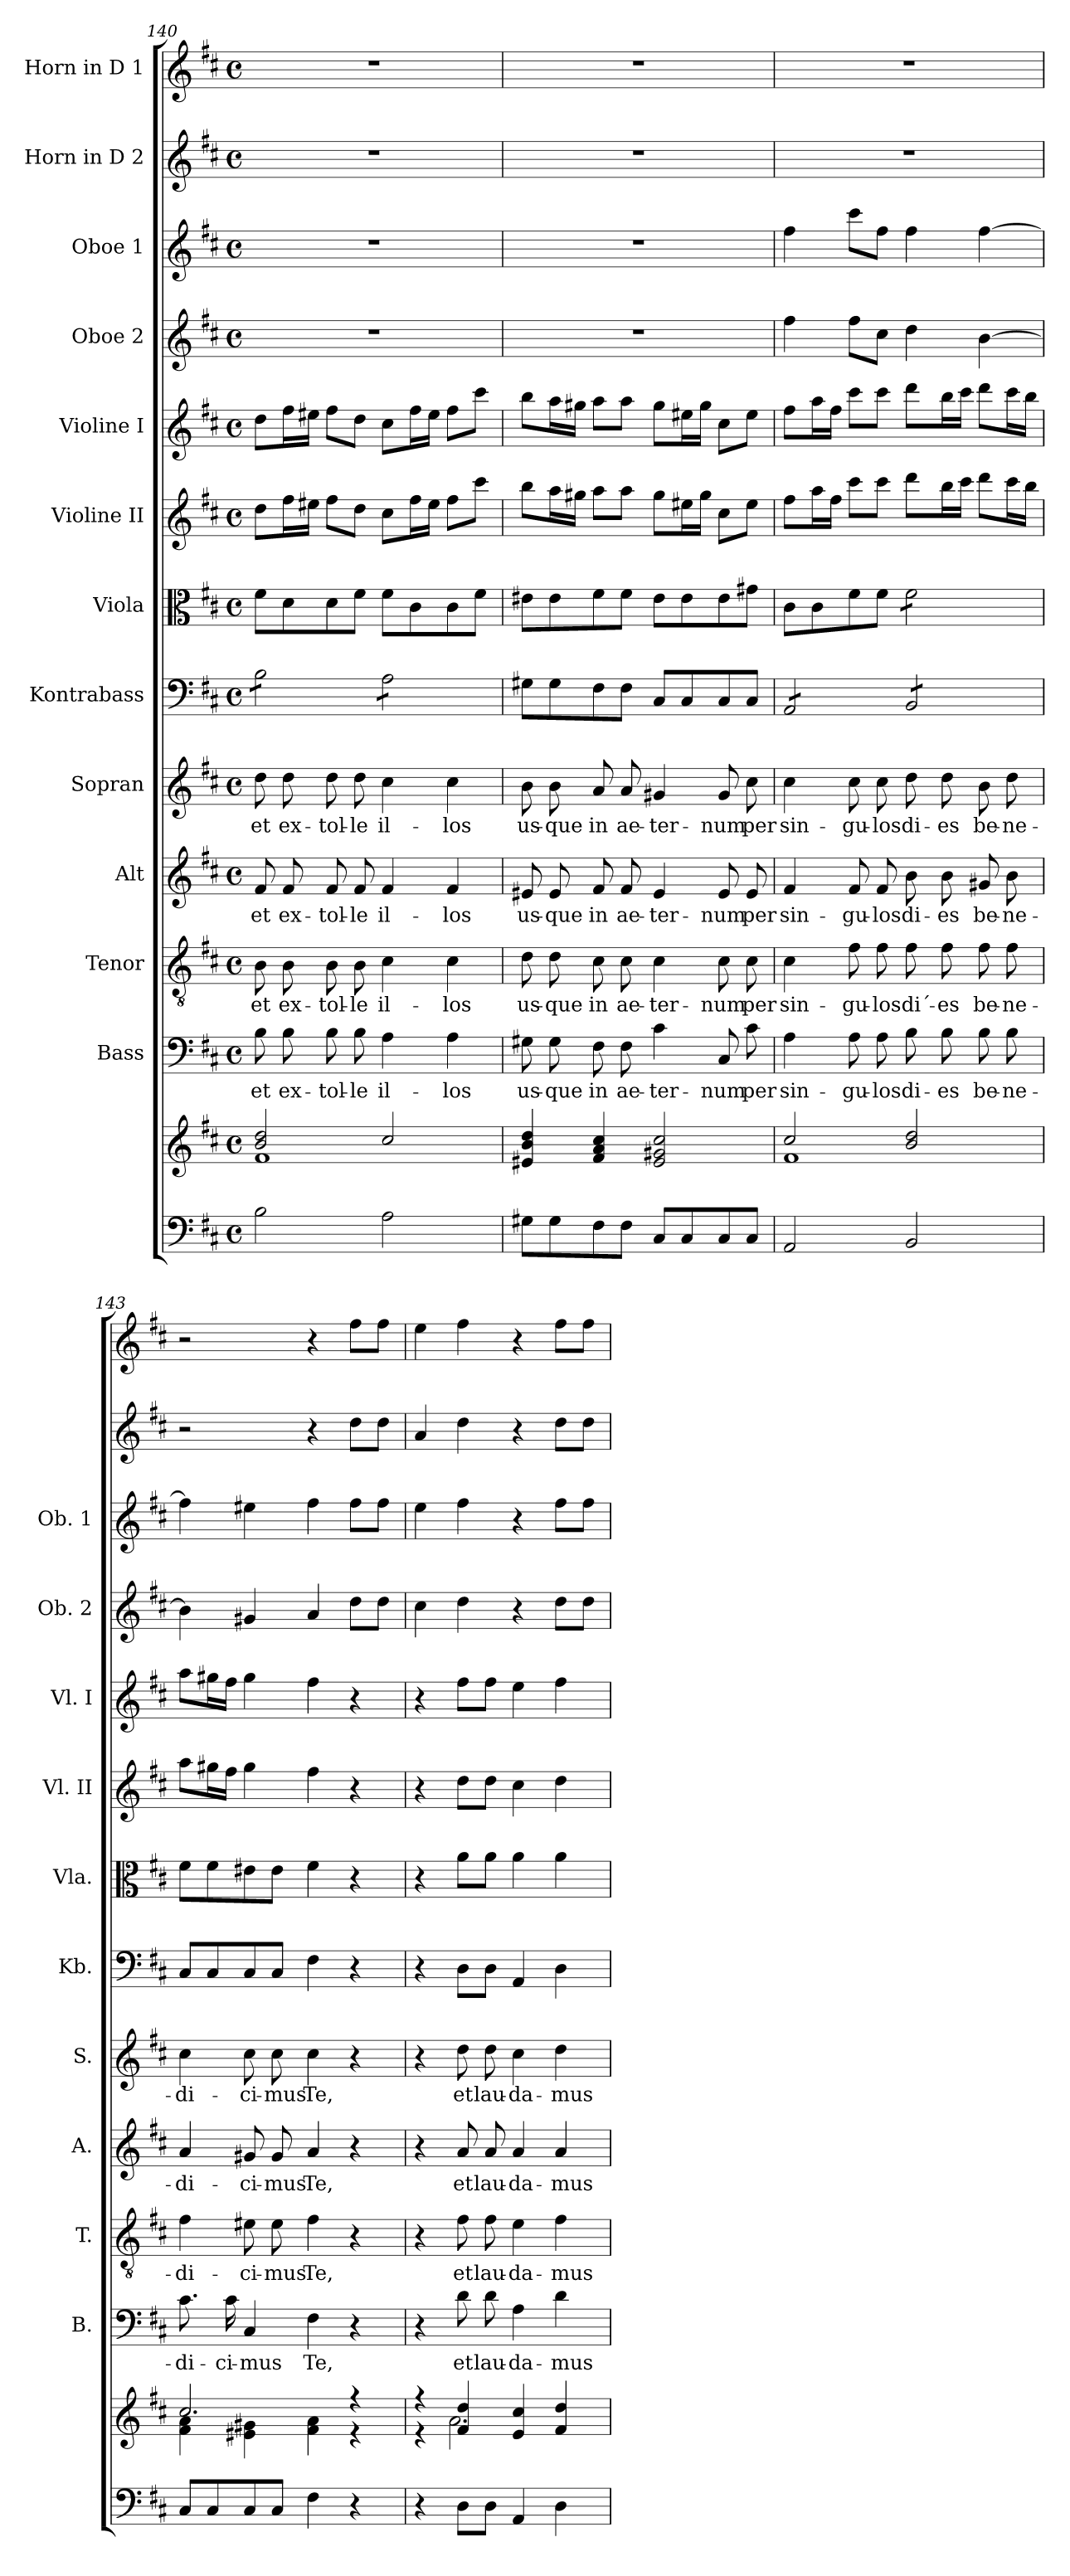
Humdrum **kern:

**kern	**kern	**kern	**text	**kern	**text	**kern	**text	**kern	**text	**kern	**kern	**kern	**kern	**kern	**kern	**kern	**kern
*part13	*part13	*part12	*part12	*part11	*part11	*part10	*part10	*part9	*part9	*part8	*part7	*part6	*part5	*part4	*part3	*part2	*part1
*staff14	*staff13	*staff12	*staff12	*staff11	*staff11	*staff10	*staff10	*staff9	*staff9	*staff8	*staff7	*staff6	*staff5	*staff4	*staff3	*staff2	*staff1
*	*	*I"Bass	*	*I"Tenor	*	*I"Alt	*	*I"Sopran	*	*I"Kontrabass	*I"Viola	*I"Violine II	*I"Violine I	*I"Oboe 2	*I"Oboe 1	*I"Horn in D 2	*I"Horn in D 1
*	*	*I'B.	*	*I'T.	*	*I'A.	*	*I'S.	*	*I'Kb.	*I'Vla.	*I'Vl. II	*I'Vl. I	*I'Ob. 2	*I'Ob. 1	*	*
!!LO:PB:g=z
*clefF4	*clefG2	*clefF4	*	*clefGv2	*	*clefG2	*	*clefG2	*	*clefF4	*clefC3	*clefG2	*clefG2	*clefG2	*clefG2	*clefG2	*clefG2
*	*	*	*	*	*	*	*	*	*	*ITrd7c12	*	*	*	*	*	*ITrd7c12	*ITrd7c12
*k[f#c#]	*k[f#c#]	*k[f#c#]	*	*k[f#c#]	*	*k[f#c#]	*	*k[f#c#]	*	*k[f#c#]	*k[f#c#]	*k[f#c#]	*k[f#c#]	*k[f#c#]	*k[f#c#]	*k[f#c#]	*k[f#c#]
*D:	*D:	*D:	*	*D:	*	*D:	*	*D:	*	*D:	*D:	*D:	*D:	*D:	*D:	*D:	*D:
*M4/4	*M4/4	*M4/4	*	*M4/4	*	*M4/4	*	*M4/4	*	*M4/4	*M4/4	*M4/4	*M4/4	*M4/4	*M4/4	*M4/4	*M4/4
*met(c)	*met(c)	*met(c)	*	*met(c)	*	*met(c)	*	*met(c)	*	*met(c)	*met(c)	*met(c)	*met(c)	*met(c)	*met(c)	*met(c)	*met(c)
=140	=140	=140	=140	=140	=140	=140	=140	=140	=140	=140	=140	=140	=140	=140	=140	=140	=140
*	*^	*	*	*	*	*	*	*	*	*	*	*	*	*	*	*	*
!	!	!	!	!LO:LY:b	!	!LO:LY:b	!	!LO:LY:b	!	!LO:LY:b	!	!	!	!	!	!	!	!
*	*	*	*	*	*	*	*	*	*	*	*tremolo	*	*	*	*	*	*	*
2B\	2b/ 2dd/	1f#	8B\	et	8B\	et	8f#/	et	8dd\	et	8BB\L	8f#\L	8dd\L	8dd\L	1r	1r	1r	1r
!	!	!	!	!LO:LY:b	!	!LO:LY:b	!	!LO:LY:b	!	!LO:LY:b	!	!	!	!	!	!	!	!
.	.	.	8B\	ex-	8B\	ex-	8f#/	ex-	8dd\	ex-	8BB\	8d\	16ff#\L	16ff#\L	.	.	.	.
.	.	.	.	.	.	.	.	.	.	.	.	.	16ee#X\JJ	16ee#X\JJ	.	.	.	.
!	!	!	!	!LO:LY:b	!	!LO:LY:b	!	!LO:LY:b	!	!LO:LY:b	!	!	!	!	!	!	!	!
.	.	.	8B\	-tol-	8B\	-tol-	8f#/	-tol-	8dd\	-tol-	8BB\	8d\	8ff#\L	8ff#\L	.	.	.	.
!	!	!	!	!LO:LY:b	!	!LO:LY:b	!	!LO:LY:b	!	!LO:LY:b	!	!	!	!	!	!	!	!
.	.	.	8B\	-le	8B\	-le	8f#/	-le	8dd\	-le	8BB\J	8f#\J	8dd\J	8dd\J	.	.	.	.
!	!	!	!	!LO:LY:b	!	!LO:LY:b	!	!LO:LY:b	!	!LO:LY:b	!	!	!	!	!	!	!	!
2A\	2cc#/	.	4A\	il-	4c#\	il-	4f#/	il-	4cc#\	il-	8AA\L	8f#\L	8cc#\L	8cc#\L	.	.	.	.
.	.	.	.	.	.	.	.	.	.	.	8AA\	8c#\	16ff#\L	16ff#\L	.	.	.	.
.	.	.	.	.	.	.	.	.	.	.	.	.	16ee#\JJ	16ee#\JJ	.	.	.	.
!	!	!	!	!LO:LY:b	!	!LO:LY:b	!	!LO:LY:b	!	!LO:LY:b	!	!	!	!	!	!	!	!
.	.	.	4A\	-los	4c#\	-los	4f#/	-los	4cc#\	-los	8AA\	8c#\	8ff#\L	8ff#\L	.	.	.	.
.	.	.	.	.	.	.	.	.	.	.	8AA\J	8f#\J	8ccc#\J	8ccc#\J	.	.	.	.
*	*	*	*	*	*	*	*	*	*	*	*Xtremolo	*	*	*	*	*	*	*
*	*v	*v	*	*	*	*	*	*	*	*	*	*	*	*	*	*	*	*
=141	=141	=141	=141	=141	=141	=141	=141	=141	=141	=141	=141	=141	=141	=141	=141	=141	=141
!	!	!	!LO:LY:b	!	!LO:LY:b	!	!LO:LY:b	!	!LO:LY:b	!	!	!	!	!	!	!	!
8G#X\L	4e#X/ 4b/ 4dd/	8G#X\	us-	8d\	us-	8e#X/	us-	8b\	us-	8GG#X\L	8e#X\L	8bb\L	8bb\L	1r	1r	1r	1r
!	!	!	!LO:LY:b	!	!LO:LY:b	!	!LO:LY:b	!	!LO:LY:b	!	!	!	!	!	!	!	!
8G#\	.	8G#\	-que	8d\	-que	8e#/	-que	8b\	-que	8GG#\	8e#\	16aa\L	16aa\L	.	.	.	.
.	.	.	.	.	.	.	.	.	.	.	.	16gg#X\JJ	16gg#X\JJ	.	.	.	.
!	!	!	!LO:LY:b	!	!LO:LY:b	!	!LO:LY:b	!	!LO:LY:b	!	!	!	!	!	!	!	!
8F#\	4f#/ 4a/ 4cc#/	8F#\	in	8c#\	in	8f#/	in	8a/	in	8FF#\	8f#\	8aa\L	8aa\L	.	.	.	.
!	!	!	!LO:LY:b	!	!LO:LY:b	!	!LO:LY:b	!	!LO:LY:b	!	!	!	!	!	!	!	!
8F#\J	.	8F#\	ae-	8c#\	ae-	8f#/	ae-	8a/	ae-	8FF#\J	8f#\J	8aa\J	8aa\J	.	.	.	.
!	!	!	!LO:LY:b	!	!LO:LY:b	!	!LO:LY:b	!	!LO:LY:b	!	!	!	!	!	!	!	!
8C#/L	2e#/ 2g#X/ 2cc#/	4c#\	-ter-	4c#\	-ter-	4e#/	-ter-	4g#X/	-ter-	8CC#/L	8e#\L	8gg#\L	8gg#\L	.	.	.	.
8C#/	.	.	.	.	.	.	.	.	.	8CC#/	8e#\	16ee#X\L	16ee#X\L	.	.	.	.
.	.	.	.	.	.	.	.	.	.	.	.	16gg#\JJ	16gg#\JJ	.	.	.	.
!	!	!	!LO:LY:b	!	!LO:LY:b	!	!LO:LY:b	!	!LO:LY:b	!	!	!	!	!	!	!	!
8C#/	.	8C#/	-num	8c#\	-num	8e#/	-num	8g#/	-num	8CC#/	8e#\	8cc#\L	8cc#\L	.	.	.	.
!	!	!	!LO:LY:b	!	!LO:LY:b	!	!LO:LY:b	!	!LO:LY:b	!	!	!	!	!	!	!	!
8C#/J	.	8c#\	per	8c#\	per	8e#/	per	8cc#\	per	8CC#/J	8g#X\J	8ee#\J	8ee#\J	.	.	.	.
=142	=142	=142	=142	=142	=142	=142	=142	=142	=142	=142	=142	=142	=142	=142	=142	=142	=142
*	*^	*	*	*	*	*	*	*	*	*	*	*	*	*	*	*	*
!	!	!	!	!LO:LY:b	!	!LO:LY:b	!	!LO:LY:b	!	!LO:LY:b	!	!	!	!	!	!	!	!
*	*	*	*	*	*	*	*	*	*	*	*tremolo	*	*	*	*	*	*	*
2AA/	2cc#/	1f#	4A\	sin-	4c#\	sin-	4f#/	sin-	4cc#\	sin-	8AAA/L	8c#\L	8ff#\L	8ff#\L	4ff#\	4ff#\	1r	1r
.	.	.	.	.	.	.	.	.	.	.	8AAA/	8c#\	16aa\L	16aa\L	.	.	.	.
.	.	.	.	.	.	.	.	.	.	.	.	.	16ff#\JJ	16ff#\JJ	.	.	.	.
!	!	!	!	!LO:LY:b	!	!LO:LY:b	!	!LO:LY:b	!	!LO:LY:b	!	!	!	!	!	!	!	!
.	.	.	8A\	-gu-	8f#\	-gu-	8f#/	-gu-	8cc#\	-gu-	8AAA/	8f#\	8ccc#\L	8ccc#\L	8ff#\L	8ccc#\L	.	.
!	!	!	!	!LO:LY:b	!	!LO:LY:b	!	!LO:LY:b	!	!LO:LY:b	!	!	!	!	!	!	!	!
.	.	.	8A\	-los	8f#\	-los	8f#/	-los	8cc#\	-los	8AAA/J	8f#\J	8ccc#\J	8ccc#\J	8cc#\J	8ff#\J	.	.
!	!	!	!	!LO:LY:b	!	!LO:LY:b	!	!LO:LY:b	!	!LO:LY:b	!	!	!	!	!	!	!	!
*	*	*	*	*	*	*	*	*	*	*	*	*tremolo	*	*	*	*	*	*
2BB/	2b/ 2dd/	.	8B\	di-	8f#\	di´-	8b\	di-	8dd\	di-	8BBB/L	8f#\L	8ddd\L	8ddd\L	4dd\	4ff#\	.	.
!	!	!	!	!LO:LY:b	!	!LO:LY:b	!	!LO:LY:b	!	!LO:LY:b	!	!	!	!	!	!	!	!
.	.	.	8B\	-es	8f#\	-es	8b\	-es	8dd\	-es	8BBB/	8f#\	16bb\L	16bb\L	.	.	.	.
.	.	.	.	.	.	.	.	.	.	.	.	.	16ccc#\JJ	16ccc#\JJ	.	.	.	.
!	!	!	!	!LO:LY:b	!	!LO:LY:b	!	!LO:LY:b	!	!LO:LY:b	!	!	!	!	!	!	!	!
.	.	.	8B\	be-	8f#\	be-	8g#X/	be-	8b\	be-	8BBB/	8f#\	8ddd\L	8ddd\L	[4b\	[4ff#\	.	.
!	!	!	!	!LO:LY:b	!	!LO:LY:b	!	!LO:LY:b	!	!LO:LY:b	!	!	!	!	!	!	!	!
.	.	.	8B\	-ne-	8f#\	-ne-	8b\	-ne-	8dd\	-ne-	8BBB/J	8f#\J	16ccc#\L	16ccc#\L	.	.	.	.
*	*	*	*	*	*	*	*	*	*	*	*	*Xtremolo	*	*	*	*	*	*
*	*	*	*	*	*	*	*	*	*	*	*Xtremolo	*	*	*	*	*	*	*
.	.	.	.	.	.	.	.	.	.	.	.	.	16bb\JJ	16bb\JJ	.	.	.	.
=143	=143	=143	=143	=143	=143	=143	=143	=143	=143	=143	=143	=143	=143	=143	=143	=143	=143	=143
!	!	!	!	!LO:LY:b	!	!LO:LY:b	!	!LO:LY:b	!	!LO:LY:b	!	!	!	!	!	!	!	!
8C#/L	2.cc#/	4f#\ 4a\	8.c#\	-di-	4f#\	-di-	4a/	-di-	4cc#\	-di-	8CC#/L	8f#\L	8aa\L	8aa\L	4b\]	4ff#\]	2r	2r
8C#/	.	.	.	.	.	.	.	.	.	.	8CC#/	8f#\	16gg#X\L	16gg#X\L	.	.	.	.
!	!	!	!	!LO:LY:b	!	!	!	!	!	!	!	!	!	!	!	!	!	!
.	.	.	16c#\	-ci-	.	.	.	.	.	.	.	.	16ff#\JJ	16ff#\JJ	.	.	.	.
!	!	!	!	!LO:LY:b	!	!LO:LY:b	!	!LO:LY:b	!	!LO:LY:b	!	!	!	!	!	!	!	!
8C#/	.	4e#X\ 4g#X\	4C#/	-mus	8e#X\	-ci-	8g#X/	-ci-	8cc#\	-ci-	8CC#/	8e#X\	4gg#\	4gg#\	4g#X/	4ee#X\	.	.
!	!	!	!	!	!	!LO:LY:b	!	!LO:LY:b	!	!LO:LY:b	!	!	!	!	!	!	!	!
8C#/J	.	.	.	.	8e#\	-mus	8g#/	-mus	8cc#\	-mus	8CC#/J	8e#\J	.	.	.	.	.	.
!	!	!	!	!LO:LY:b	!	!LO:LY:b	!	!LO:LY:b	!	!LO:LY:b	!	!	!	!	!	!	!	!
4F#\	.	4f#\ 4a\	4F#\	Te,	4f#\	Te,	4a/	Te,	4cc#\	Te,	4FF#\	4f#\	4ff#\	4ff#\	4a/	4ff#\	4r	4r
4r	4r	4r	4r	.	4r	.	4r	.	4r	.	4r	4r	4r	4r	8dd\L	8ff#\L	8d\L	8f#\L
.	.	.	.	.	.	.	.	.	.	.	.	.	.	.	8dd\J	8ff#\J	8d\J	8f#\J
!!LO:PB:g=z
=144	=144	=144	=144	=144	=144	=144	=144	=144	=144	=144	=144	=144	=144	=144	=144	=144	=144	=144
4r	4r	4r	4r	.	4r	.	4r	.	4r	.	4r	4r	4r	4r	4cc#\	4ee\	4A/	4e\
!	!	!	!	!LO:LY:b	!	!LO:LY:b	!	!LO:LY:b	!	!LO:LY:b	!	!	!	!	!	!	!	!
8D\L	4f#/ 4dd/	2.a\	8d\	et	8f#\	et	8a/	et	8dd\	et	8DD\L	8a\L	8dd\L	8ff#\L	4dd\	4ff#\	4d\	4f#\
!	!	!	!	!LO:LY:b	!	!LO:LY:b	!	!LO:LY:b	!	!LO:LY:b	!	!	!	!	!	!	!	!
8D\J	.	.	8d\	lau-	8f#\	lau-	8a/	lau-	8dd\	lau-	8DD\J	8a\J	8dd\J	8ff#\J	.	.	.	.
!	!	!	!	!LO:LY:b	!	!LO:LY:b	!	!LO:LY:b	!	!LO:LY:b	!	!	!	!	!	!	!	!
4AA/	4e/ 4cc#/	.	4A\	-da-	4e\	-da-	4a/	-da-	4cc#\	-da-	4AAA/	4a\	4cc#\	4ee\	4r	4r	4r	4r
!	!	!	!	!LO:LY:b	!	!LO:LY:b	!	!LO:LY:b	!	!LO:LY:b	!	!	!	!	!	!	!	!
4D\	4f#/ 4dd/	.	4d\	-mus	4f#\	-mus	4a/	-mus	4dd\	-mus	4DD\	4a\	4dd\	4ff#\	8dd\L	8ff#\L	8d\L	8f#\L
.	.	.	.	.	.	.	.	.	.	.	.	.	.	.	8dd\J	8ff#\J	8d\J	8f#\J
*	*v	*v	*	*	*	*	*	*	*	*	*	*	*	*	*	*	*	*
=	=	=	=	=	=	=	=	=	=	=	=	=	=	=	=	=	=
*-	*-	*-	*-	*-	*-	*-	*-	*-	*-	*-	*-	*-	*-	*-	*-	*-	*-
